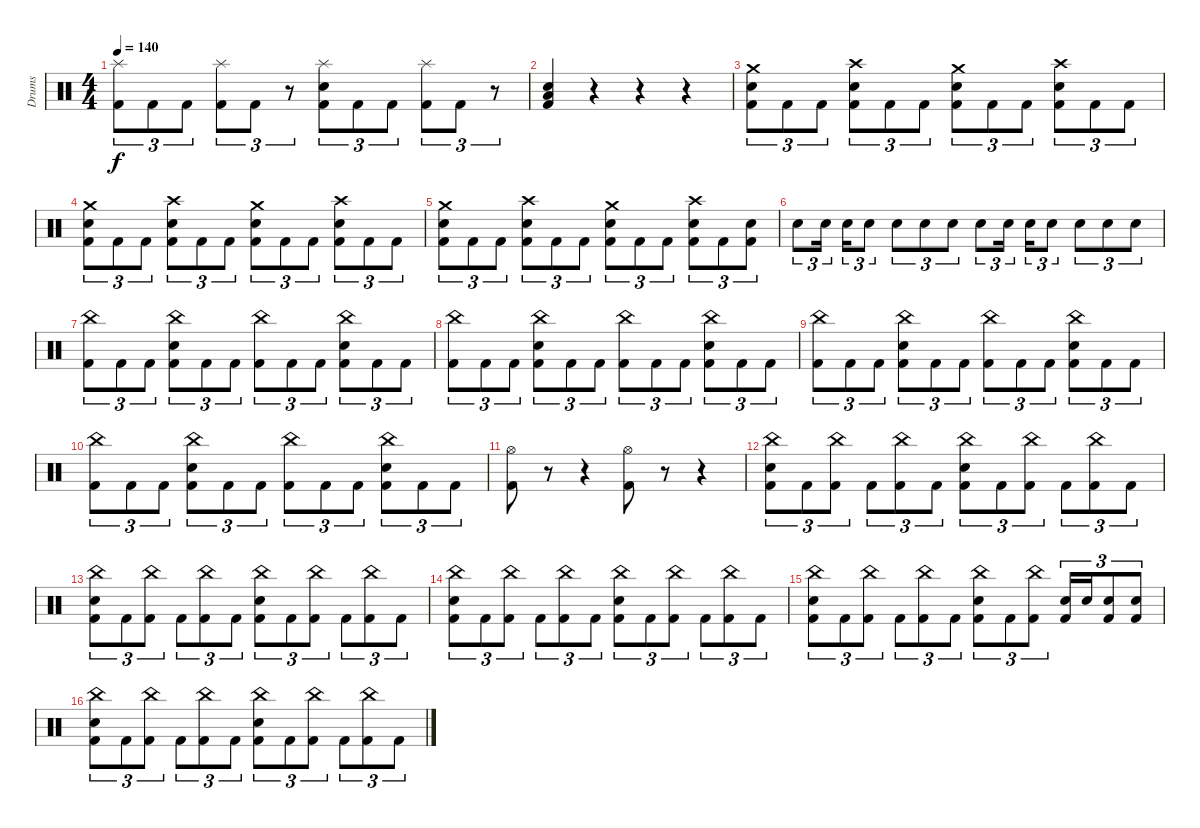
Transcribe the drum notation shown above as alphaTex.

\track ("Drums" "Drums") {instrument percussion}
\staff {score}
\articulation defaults
\ts (4 4)
\tempo 140
\clef neutral
\ks c
("Splash (hit)" "Kick (hit) 2").8{tu (3 2) dy f} "Kick (hit) 2".8{tu (3 2)} "Kick (hit) 2".8{tu (3 2)} ("Splash (hit)" "Kick (hit) 2").8{tu (3 2)} "Kick (hit) 2".8{tu (3 2)} r.8{tu (3 2)} ("Splash (hit)" "Snare (hit) 2" "Kick (hit) 2").8{tu (3 2)} "Kick (hit) 2".8{tu (3 2)} "Kick (hit) 2".8{tu (3 2)} ("Splash (hit)" "Kick (hit) 2").8{tu (3 2)} "Kick (hit) 2".8{tu (3 2)} r.8{tu (3 2)} |
("Snare (hit) 2" "Kick (hit) 2" "Low Floor Tom (hit)").4 r.4 r.4 r.4 |
("Crash medium (hit)" "Snare (hit) 2" "Kick (hit) 2").8{tu (3 2)} "Kick (hit) 2".8{tu (3 2)} "Kick (hit) 2".8{tu (3 2)} ("Crash high (hit)" "Snare (hit) 2" "Kick (hit) 2").8{tu (3 2)} "Kick (hit) 2".8{tu (3 2)} "Kick (hit) 2".8{tu (3 2)} ("Crash medium (hit)" "Snare (hit) 2" "Kick (hit) 2").8{tu (3 2)} "Kick (hit) 2".8{tu (3 2)} "Kick (hit) 2".8{tu (3 2)} ("Crash high (hit)" "Snare (hit) 2" "Kick (hit) 2").8{tu (3 2)} "Kick (hit) 2".8{tu (3 2)} "Kick (hit) 2".8{tu (3 2)} |
("Crash medium (hit)" "Snare (hit) 2" "Kick (hit) 2").8{tu (3 2)} "Kick (hit) 2".8{tu (3 2)} "Kick (hit) 2".8{tu (3 2)} ("Crash high (hit)" "Snare (hit) 2" "Kick (hit) 2").8{tu (3 2)} "Kick (hit) 2".8{tu (3 2)} "Kick (hit) 2".8{tu (3 2)} ("Crash medium (hit)" "Snare (hit) 2" "Kick (hit) 2").8{tu (3 2)} "Kick (hit) 2".8{tu (3 2)} "Kick (hit) 2".8{tu (3 2)} ("Crash high (hit)" "Snare (hit) 2" "Kick (hit) 2").8{tu (3 2)} "Kick (hit) 2".8{tu (3 2)} "Kick (hit) 2".8{tu (3 2)} |
("Crash medium (hit)" "Snare (hit) 2" "Kick (hit) 2").8{tu (3 2)} "Kick (hit) 2".8{tu (3 2)} "Kick (hit) 2".8{tu (3 2)} ("Crash high (hit)" "Snare (hit) 2" "Kick (hit) 2").8{tu (3 2)} "Kick (hit) 2".8{tu (3 2)} "Kick (hit) 2".8{tu (3 2)} ("Crash medium (hit)" "Snare (hit) 2" "Kick (hit) 2").8{tu (3 2)} "Kick (hit) 2".8{tu (3 2)} "Kick (hit) 2".8{tu (3 2)} ("Crash high (hit)" "Snare (hit) 2" "Kick (hit) 2").8{tu (3 2)} "Kick (hit) 2".8{tu (3 2)} ("Snare (hit) 2" "Kick (hit) 2").8{tu (3 2)} |
"Snare (hit) 2".8{tu (3 2)} "Snare (hit) 2".16{tu (3 2)} "Snare (hit) 2".16{tu (3 2)} "Snare (hit) 2".8{tu (3 2)} "Snare (hit) 2".8{tu (3 2)} "Snare (hit) 2".8{tu (3 2)} "Snare (hit) 2".8{tu (3 2)} "Snare (hit) 2".8{tu (3 2)} "Snare (hit) 2".16{tu (3 2)} "Snare (hit) 2".16{tu (3 2)} "Snare (hit) 2".8{tu (3 2)} "Snare (hit) 2".8{tu (3 2)} "Snare (hit) 2".8{tu (3 2)} "Snare (hit) 2".8{tu (3 2)} |
("China (hit)" "Kick (hit) 2").8{tu (3 2)} "Kick (hit) 2".8{tu (3 2)} "Kick (hit) 2".8{tu (3 2)} ("China (hit)" "Snare (hit) 2" "Kick (hit) 2").8{tu (3 2)} "Kick (hit) 2".8{tu (3 2)} "Kick (hit) 2".8{tu (3 2)} ("China (hit)" "Kick (hit) 2").8{tu (3 2)} "Kick (hit) 2".8{tu (3 2)} "Kick (hit) 2".8{tu (3 2)} ("China (hit)" "Snare (hit) 2" "Kick (hit) 2").8{tu (3 2)} "Kick (hit) 2".8{tu (3 2)} "Kick (hit) 2".8{tu (3 2)} |
("China (hit)" "Kick (hit) 2").8{tu (3 2)} "Kick (hit) 2".8{tu (3 2)} "Kick (hit) 2".8{tu (3 2)} ("China (hit)" "Snare (hit) 2" "Kick (hit) 2").8{tu (3 2)} "Kick (hit) 2".8{tu (3 2)} "Kick (hit) 2".8{tu (3 2)} ("China (hit)" "Kick (hit) 2").8{tu (3 2)} "Kick (hit) 2".8{tu (3 2)} "Kick (hit) 2".8{tu (3 2)} ("China (hit)" "Snare (hit) 2" "Kick (hit) 2").8{tu (3 2)} "Kick (hit) 2".8{tu (3 2)} "Kick (hit) 2".8{tu (3 2)} |
("China (hit)" "Kick (hit) 2").8{tu (3 2)} "Kick (hit) 2".8{tu (3 2)} "Kick (hit) 2".8{tu (3 2)} ("China (hit)" "Snare (hit) 2" "Kick (hit) 2").8{tu (3 2)} "Kick (hit) 2".8{tu (3 2)} "Kick (hit) 2".8{tu (3 2)} ("China (hit)" "Kick (hit) 2").8{tu (3 2)} "Kick (hit) 2".8{tu (3 2)} "Kick (hit) 2".8{tu (3 2)} ("China (hit)" "Snare (hit) 2" "Kick (hit) 2").8{tu (3 2)} "Kick (hit) 2".8{tu (3 2)} "Kick (hit) 2".8{tu (3 2)} |
("China (hit)" "Kick (hit) 2").8{tu (3 2)} "Kick (hit) 2".8{tu (3 2)} "Kick (hit) 2".8{tu (3 2)} ("China (hit)" "Snare (hit) 2" "Kick (hit) 2").8{tu (3 2)} "Kick (hit) 2".8{tu (3 2)} "Kick (hit) 2".8{tu (3 2)} ("China (hit)" "Kick (hit) 2").8{tu (3 2)} "Kick (hit) 2".8{tu (3 2)} "Kick (hit) 2".8{tu (3 2)} ("China (hit)" "Snare (hit) 2" "Kick (hit) 2").8{tu (3 2)} "Kick (hit) 2".8{tu (3 2)} "Kick (hit) 2".8{tu (3 2)} |
("Hi-Hat (open)" "Kick (hit) 2").8 r.8 r.4 ("Hi-Hat (open)" "Kick (hit) 2").8 r.8 r.4 |
("China (hit)" "Snare (hit) 2" "Kick (hit) 2").8{tu (3 2)} "Kick (hit) 2".8{tu (3 2)} ("China (hit)" "Kick (hit) 2").8{tu (3 2)} "Kick (hit) 2".8{tu (3 2)} ("China (hit)" "Kick (hit) 2").8{tu (3 2)} "Kick (hit) 2".8{tu (3 2)} ("China (hit)" "Snare (hit) 2" "Kick (hit) 2").8{tu (3 2)} "Kick (hit) 2".8{tu (3 2)} ("China (hit)" "Kick (hit) 2").8{tu (3 2)} "Kick (hit) 2".8{tu (3 2)} ("China (hit)" "Kick (hit) 2").8{tu (3 2)} "Kick (hit) 2".8{tu (3 2)} |
("China (hit)" "Snare (hit) 2" "Kick (hit) 2").8{tu (3 2)} "Kick (hit) 2".8{tu (3 2)} ("China (hit)" "Kick (hit) 2").8{tu (3 2)} "Kick (hit) 2".8{tu (3 2)} ("China (hit)" "Kick (hit) 2").8{tu (3 2)} "Kick (hit) 2".8{tu (3 2)} ("China (hit)" "Snare (hit) 2" "Kick (hit) 2").8{tu (3 2)} "Kick (hit) 2".8{tu (3 2)} ("China (hit)" "Kick (hit) 2").8{tu (3 2)} "Kick (hit) 2".8{tu (3 2)} ("China (hit)" "Kick (hit) 2").8{tu (3 2)} "Kick (hit) 2".8{tu (3 2)} |
("China (hit)" "Snare (hit) 2" "Kick (hit) 2").8{tu (3 2)} "Kick (hit) 2".8{tu (3 2)} ("China (hit)" "Kick (hit) 2").8{tu (3 2)} "Kick (hit) 2".8{tu (3 2)} ("China (hit)" "Kick (hit) 2").8{tu (3 2)} "Kick (hit) 2".8{tu (3 2)} ("China (hit)" "Snare (hit) 2" "Kick (hit) 2").8{tu (3 2)} "Kick (hit) 2".8{tu (3 2)} ("China (hit)" "Kick (hit) 2").8{tu (3 2)} "Kick (hit) 2".8{tu (3 2)} ("China (hit)" "Kick (hit) 2").8{tu (3 2)} "Kick (hit) 2".8{tu (3 2)} |
("China (hit)" "Snare (hit) 2" "Kick (hit) 2").8{tu (3 2)} "Kick (hit) 2".8{tu (3 2)} ("China (hit)" "Kick (hit) 2").8{tu (3 2)} "Kick (hit) 2".8{tu (3 2)} ("China (hit)" "Kick (hit) 2").8{tu (3 2)} "Kick (hit) 2".8{tu (3 2)} ("China (hit)" "Snare (hit) 2" "Kick (hit) 2").8{tu (3 2)} "Kick (hit) 2".8{tu (3 2)} ("China (hit)" "Kick (hit) 2").8{tu (3 2)} ("Snare (hit) 2" "Kick (hit) 2").16{tu (3 2)} "Snare (hit) 2".16{tu (3 2)} ("Snare (hit) 2" "Kick (hit) 2").8{tu (3 2)} ("Snare (hit) 2" "Kick (hit) 2").8{tu (3 2)} |
("China (hit)" "Snare (hit) 2" "Kick (hit) 2").8{tu (3 2)} "Kick (hit) 2".8{tu (3 2)} ("China (hit)" "Kick (hit) 2").8{tu (3 2)} "Kick (hit) 2".8{tu (3 2)} ("China (hit)" "Kick (hit) 2").8{tu (3 2)} "Kick (hit) 2".8{tu (3 2)} ("China (hit)" "Snare (hit) 2" "Kick (hit) 2").8{tu (3 2)} "Kick (hit) 2".8{tu (3 2)} ("China (hit)" "Kick (hit) 2").8{tu (3 2)} "Kick (hit) 2".8{tu (3 2)} ("China (hit)" "Kick (hit) 2").8{tu (3 2)} "Kick (hit) 2".8{tu (3 2)}
